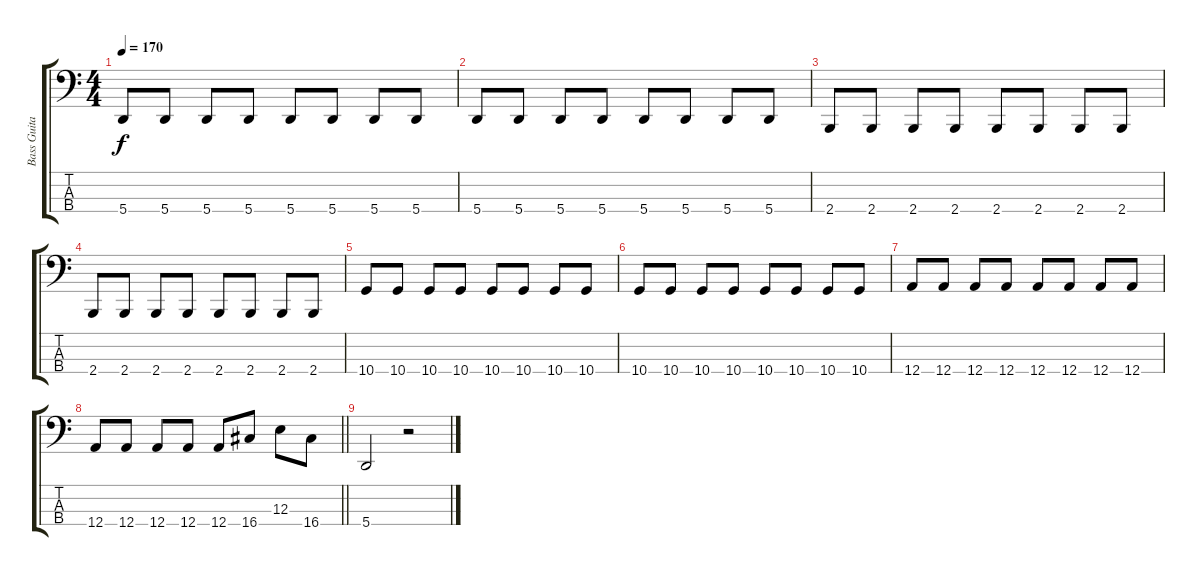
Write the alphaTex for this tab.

\track ("Bass Guitar" "Bass Guita") {instrument electricbasspick}
\staff {score tabs}
\tuning (D2 A1 E1 A0) {hide}
\ts (4 4)
\tempo 170
\clef f4
\ks c
5.4.8{dy f} 5.4.8 5.4.8 5.4.8 5.4.8 5.4.8 5.4.8 5.4.8 |
5.4.8 5.4.8 5.4.8 5.4.8 5.4.8 5.4.8 5.4.8 5.4.8 |
2.4.8 2.4.8 2.4.8 2.4.8 2.4.8 2.4.8 2.4.8 2.4.8 |
2.4.8 2.4.8 2.4.8 2.4.8 2.4.8 2.4.8 2.4.8 2.4.8 |
10.4.8 10.4.8 10.4.8 10.4.8 10.4.8 10.4.8 10.4.8 10.4.8 |
10.4.8 10.4.8 10.4.8 10.4.8 10.4.8 10.4.8 10.4.8 10.4.8 |
12.4.8 12.4.8 12.4.8 12.4.8 12.4.8 12.4.8 12.4.8 12.4.8 |
\barLineRight lightlight
12.4.8 12.4.8 12.4.8 12.4.8 12.4.8 16.4.8 12.3.8 16.4.8 |
5.4.2 r.2
